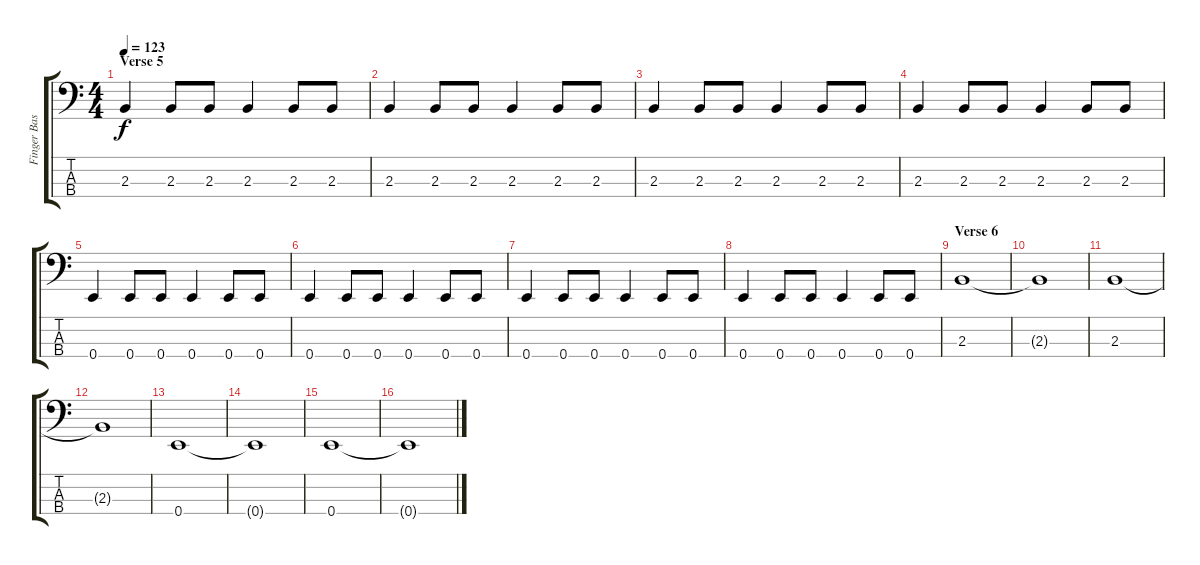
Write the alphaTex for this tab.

\track ("Finger Bass" "Finger Bas") {instrument electricbassfinger}
\staff {score tabs}
\tuning (G2 D2 A1 E1) {hide}
\ts (4 4)
\section ("" "Verse 5")
\tempo 123
\clef f4
\ks c
2.3.4{dy f} 2.3.8 2.3.8 2.3.4 2.3.8 2.3.8 |
2.3.4 2.3.8 2.3.8 2.3.4 2.3.8 2.3.8 |
2.3.4 2.3.8 2.3.8 2.3.4 2.3.8 2.3.8 |
2.3.4 2.3.8 2.3.8 2.3.4 2.3.8 2.3.8 |
0.4.4 0.4.8 0.4.8 0.4.4 0.4.8 0.4.8 |
0.4.4 0.4.8 0.4.8 0.4.4 0.4.8 0.4.8 |
0.4.4 0.4.8 0.4.8 0.4.4 0.4.8 0.4.8 |
0.4.4 0.4.8 0.4.8 0.4.4 0.4.8 0.4.8 |
\section ("" "Verse 6")
2.3.1 |
2.3{t}.1 |
2.3.1 |
2.3{t}.1 |
0.4.1 |
0.4{t}.1 |
0.4.1 |
0.4{t}.1
